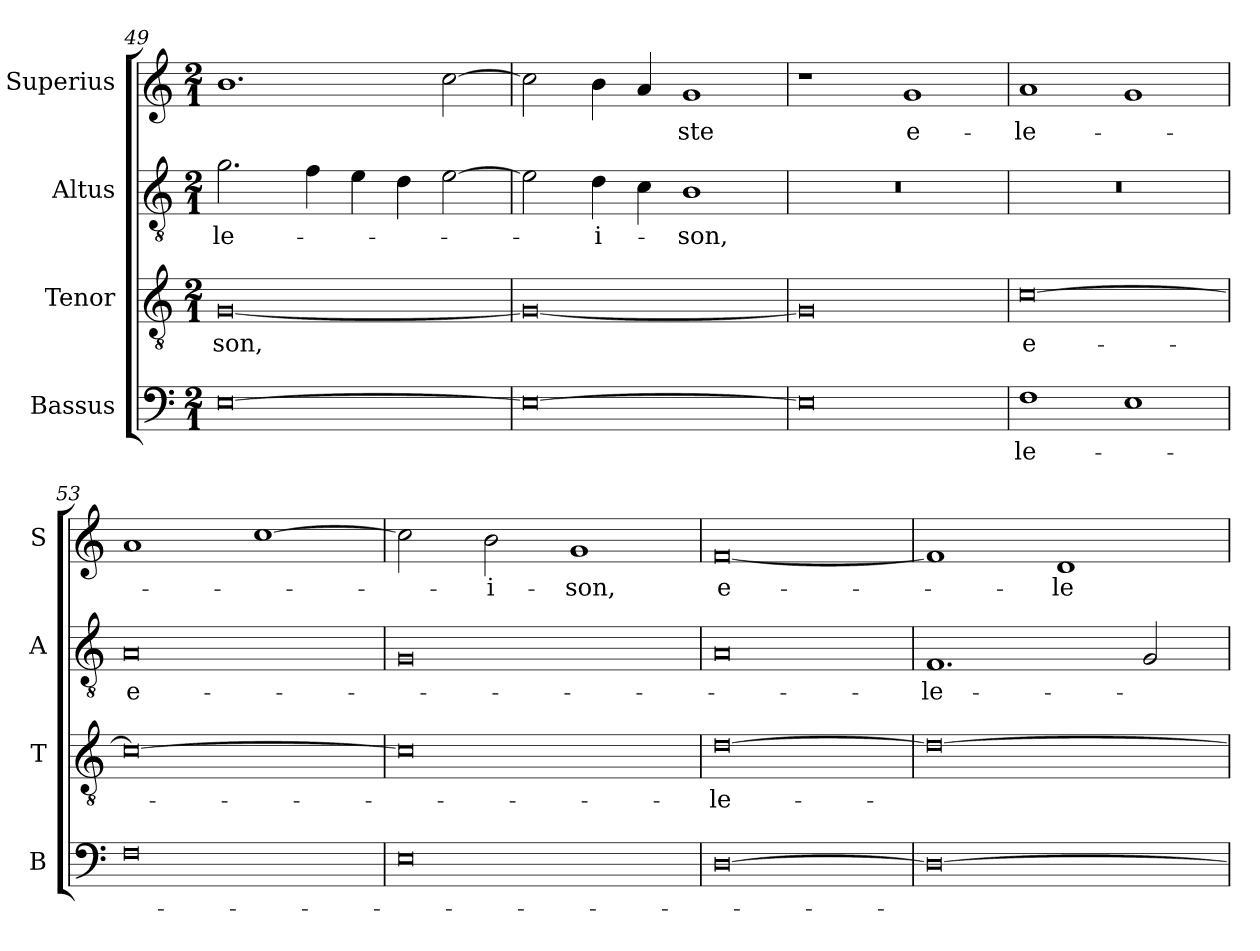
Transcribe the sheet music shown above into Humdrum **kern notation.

**kern	**text	**kern	**text	**kern	**text	**kern	**text
*part4	*part4	*part3	*part3	*part2	*part2	*part1	*part1
*staff4	*staff4	*staff3	*staff3	*staff2	*staff2	*staff1	*staff1
*I"Bassus	*	*I"Tenor	*	*I"Altus	*	*I"Superius	*
*I'B	*	*I'T	*	*I'A	*	*I'S	*
*clefF4	*	*clefGv2	*	*clefGv2	*	*clefG2	*
*k[]	*	*k[]	*	*k[]	*	*k[]	*
*M2/1	*	*M2/1	*	*M2/1	*	*M2/1	*
=49	=49	=49	=49	=49	=49	=49	=49
!	!	!	!LO:LY:b	!	!LO:LY:b	!	!
[0E	.	[0G	-son,	2.g\	-le-	1.b	.
.	.	.	.	4f\	.	.	.
.	.	.	.	4e\	.	.	.
.	.	.	.	4d\	.	.	.
.	.	.	.	[2e\	.	[2cc\	.
=50`	=50`	=50`	=50`	=50`	=50`	=50`	=50`
0E_	.	0G_	.	2e\]	.	2cc\]	.
!	!	!	!	!	!LO:LY:b	!	!
.	.	.	.	4d\	-i-	4b\	.
.	.	.	.	4c\	.	4a/	.
!	!	!	!	!	!LO:LY:b	!	!LO:LY:b
.	.	.	.	1B	-son,	1g	-ste
=51`	=51`	=51`	=51`	=51`	=51`	=51`	=51`
0E]	.	0G]	.	0r	.	1r	.
!	!	!	!	!	!	!	!LO:LY:b
.	.	.	.	.	.	1g	e-
=52`	=52`	=52`	=52`	=52`	=52`	=52`	=52`
!	!LO:LY:b	!	!LO:LY:b	!	!	!	!LO:LY:b
1F	-le-	[0c	e-	0r	.	1a	-le-
1E	.	.	.	.	.	1g	.
=53`	=53`	=53`	=53`	=53`	=53`	=53`	=53`
!	!	!	!	!	!LO:LY:b	!	!
0F	.	0c_	.	0A	e-	1a	.
.	.	.	.	.	.	[1cc	.
=54`	=54`	=54`	=54`	=54`	=54`	=54`	=54`
0E	.	0c]	.	0G	.	2cc\]	.
!	!	!	!	!	!	!	!LO:LY:b
.	.	.	.	.	.	2b\	-i-
!	!	!	!	!	!	!	!LO:LY:b
.	.	.	.	.	.	1g	-son,
=55`	=55`	=55`	=55`	=55`	=55`	=55`	=55`
!	!	!	!LO:LY:b	!	!	!	!LO:LY:b
[0D	.	[0d	-le-	0A	.	[0f	e-
!!LO:PB:g=z
=56`	=56`	=56`	=56`	=56`	=56`	=56`	=56`
!	!	!	!	!	!LO:LY:b	!	!
0D_	.	0d_	.	1.F	-le-	1f]	.
!	!	!	!	!	!	!	!LO:LY:b
.	.	.	.	.	.	1d	-le-
.	.	.	.	2G/	.	.	.
=`	=`	=`	=`	=`	=`	=`	=`
*-	*-	*-	*-	*-	*-	*-	*-
